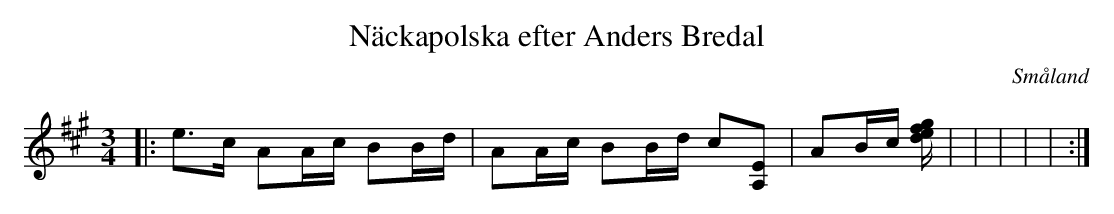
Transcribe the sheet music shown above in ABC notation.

X:1
T:Näckapolska efter Anders Bredal
O:Småland
M:3/4
L:1/8
K:A
|: e>c AA/2c/2 BB/2d/2 | AA/2c/2 BB/2d/2 c[EA,] | AB/2c/2 [defg]/2 |  |  |  |  |  :|
